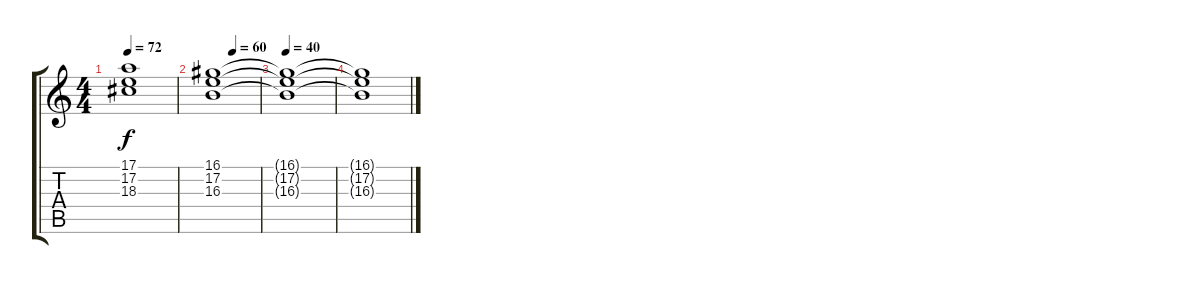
\track "" {instrument stringensemble1}
\staff {score tabs}
\tuning (E4 B3 G3 D3 A2 E2) {hide}
\ts (4 4)
\tempo 72
\clef g2
\ks c
(17.1 17.2 18.3).1{dy f} |
\tempo (60 0.4375)
(16.1 17.2 16.3).1 |
\tempo 40
(16.1{t} 17.2{t} 16.3{t}).1 |
(16.1{t} 17.2{t} 16.3{t}).1
